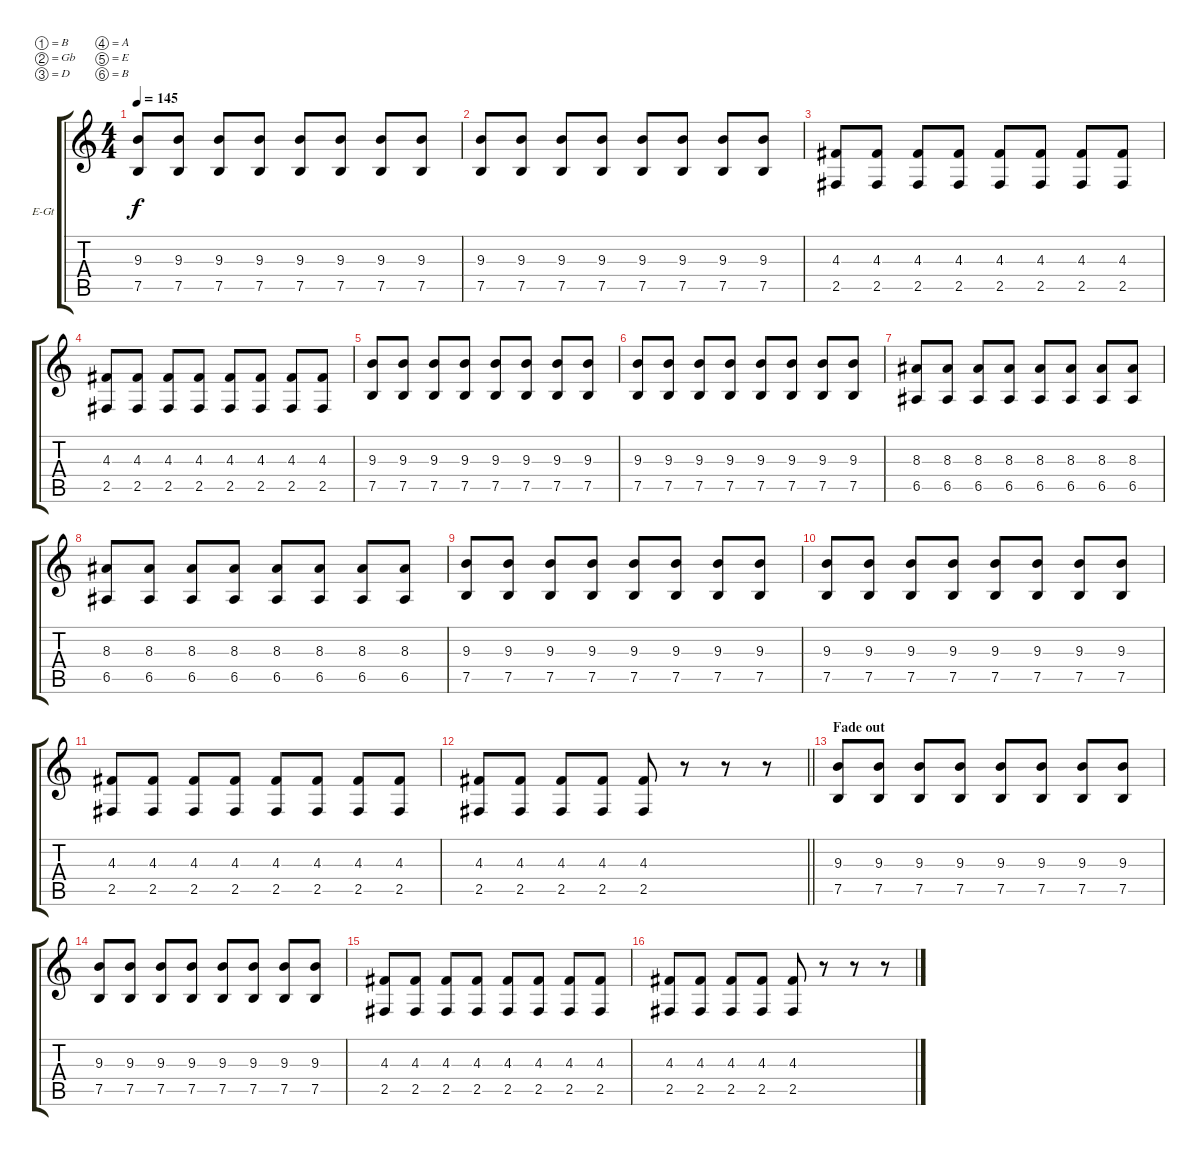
\bracketExtendMode groupsimilarinstruments
\firstSystemTrackNameOrientation horizontal
\otherSystemsTrackNameOrientation horizontal
\track ("Solo" "E-Gt") {instrument distortionguitar}
\staff {score tabs}
\tuning (B3 Gb3 D3 A2 E2 B1)
\ts (4 4)
\tempo 145
\clef g2
\ks c
(9.3 7.5).8{dy f} (9.3 7.5).8 (9.3 7.5).8 (9.3 7.5).8 (9.3 7.5).8 (9.3 7.5).8 (9.3 7.5).8 (9.3 7.5).8 |
(9.3 7.5).8 (9.3 7.5).8 (9.3 7.5).8 (9.3 7.5).8 (9.3 7.5).8 (9.3 7.5).8 (9.3 7.5).8 (9.3 7.5).8 |
(4.3 2.5).8 (4.3 2.5).8 (4.3 2.5).8 (4.3 2.5).8 (4.3 2.5).8 (4.3 2.5).8 (4.3 2.5).8 (4.3 2.5).8 |
(4.3 2.5).8 (4.3 2.5).8 (4.3 2.5).8 (4.3 2.5).8 (4.3 2.5).8 (4.3 2.5).8 (4.3 2.5).8 (4.3 2.5).8 |
(9.3 7.5).8 (9.3 7.5).8 (9.3 7.5).8 (9.3 7.5).8 (9.3 7.5).8 (9.3 7.5).8 (9.3 7.5).8 (9.3 7.5).8 |
(9.3 7.5).8 (9.3 7.5).8 (9.3 7.5).8 (9.3 7.5).8 (9.3 7.5).8 (9.3 7.5).8 (9.3 7.5).8 (9.3 7.5).8 |
(8.3 6.5).8 (8.3 6.5).8 (8.3 6.5).8 (8.3 6.5).8 (8.3 6.5).8 (8.3 6.5).8 (8.3 6.5).8 (8.3 6.5).8 |
(8.3 6.5).8 (8.3 6.5).8 (8.3 6.5).8 (8.3 6.5).8 (8.3 6.5).8 (8.3 6.5).8 (8.3 6.5).8 (8.3 6.5).8 |
(9.3 7.5).8 (9.3 7.5).8 (9.3 7.5).8 (9.3 7.5).8 (9.3 7.5).8 (9.3 7.5).8 (9.3 7.5).8 (9.3 7.5).8 |
(9.3 7.5).8 (9.3 7.5).8 (9.3 7.5).8 (9.3 7.5).8 (9.3 7.5).8 (9.3 7.5).8 (9.3 7.5).8 (9.3 7.5).8 |
(4.3 2.5).8 (4.3 2.5).8 (4.3 2.5).8 (4.3 2.5).8 (4.3 2.5).8 (4.3 2.5).8 (4.3 2.5).8 (4.3 2.5).8 |
\barLineRight lightlight
(4.3 2.5).8 (4.3 2.5).8 (4.3 2.5).8 (4.3 2.5).8 (4.3 2.5).8 r.8 r.8 r.8 |
\section ("" "Fade out")
(9.3 7.5).8 (9.3 7.5).8 (9.3 7.5).8 (9.3 7.5).8 (9.3 7.5).8 (9.3 7.5).8 (9.3 7.5).8 (9.3 7.5).8 |
(9.3 7.5).8 (9.3 7.5).8 (9.3 7.5).8 (9.3 7.5).8 (9.3 7.5).8 (9.3 7.5).8 (9.3 7.5).8 (9.3 7.5).8 |
(4.3 2.5).8 (4.3 2.5).8 (4.3 2.5).8 (4.3 2.5).8 (4.3 2.5).8 (4.3 2.5).8 (4.3 2.5).8 (4.3 2.5).8 |
(4.3 2.5).8 (4.3 2.5).8 (4.3 2.5).8 (4.3 2.5).8 (4.3 2.5).8 r.8 r.8 r.8
